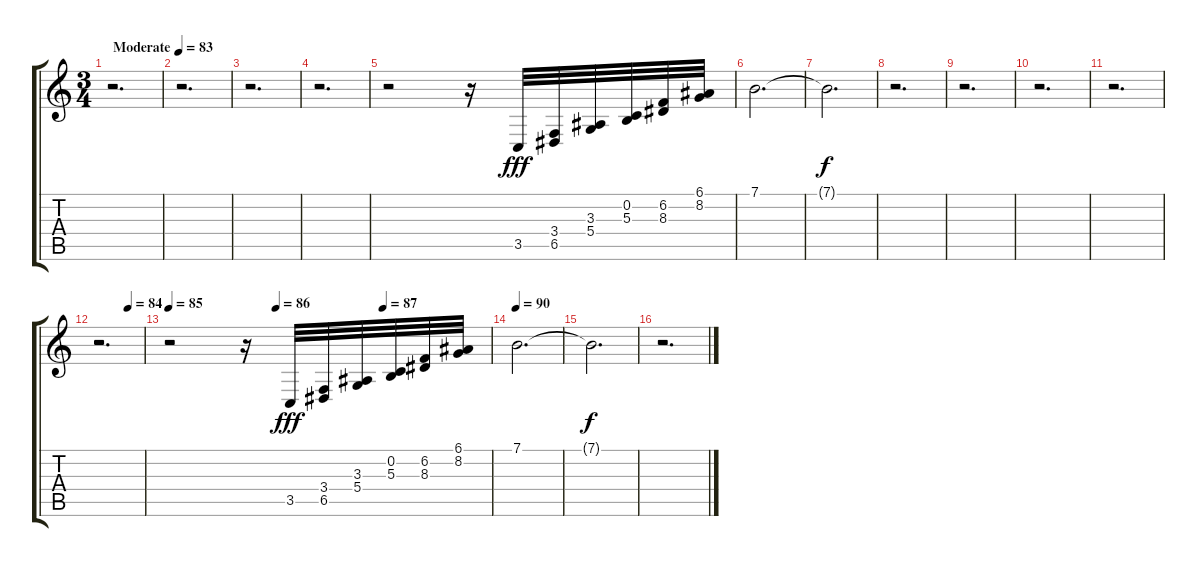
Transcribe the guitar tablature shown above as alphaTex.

\track "" {instrument orchestralharp}
\staff {score tabs}
\tuning (E4 B3 G3 D3 A2 E2) {hide}
\ts (3 4)
\tempo (83 "Moderate")
\clef g2
\ks c
r.2{d dy fff instrument orchestralharp} |
r.2{d} |
r.2{d} |
r.2{d} |
r.2 r.16 3.5.32 (3.4 6.5).32 (3.3 5.4).32 (0.2 5.3).32 (6.2 8.3).32 (6.1 8.2).32 |
7.1.2{d} |
7.1{t}.2{d dy f} |
r.2{d} |
r.2{d} |
r.2{d} |
r.2{d} |
\tempo (84 0.6666666666666666)
r.2{d} |
\tempo 85
\tempo (86 0.3333333333333333)
\tempo (87 0.6666666666666666)
r.2 r.16 3.5.32{dy fff} (3.4 6.5).32 (3.3 5.4).32 (0.2 5.3).32 (6.2 8.3).32 (6.1 8.2).32 |
\tempo 90
7.1.2{d} |
7.1{t}.2{d dy f} |
r.2{d}
